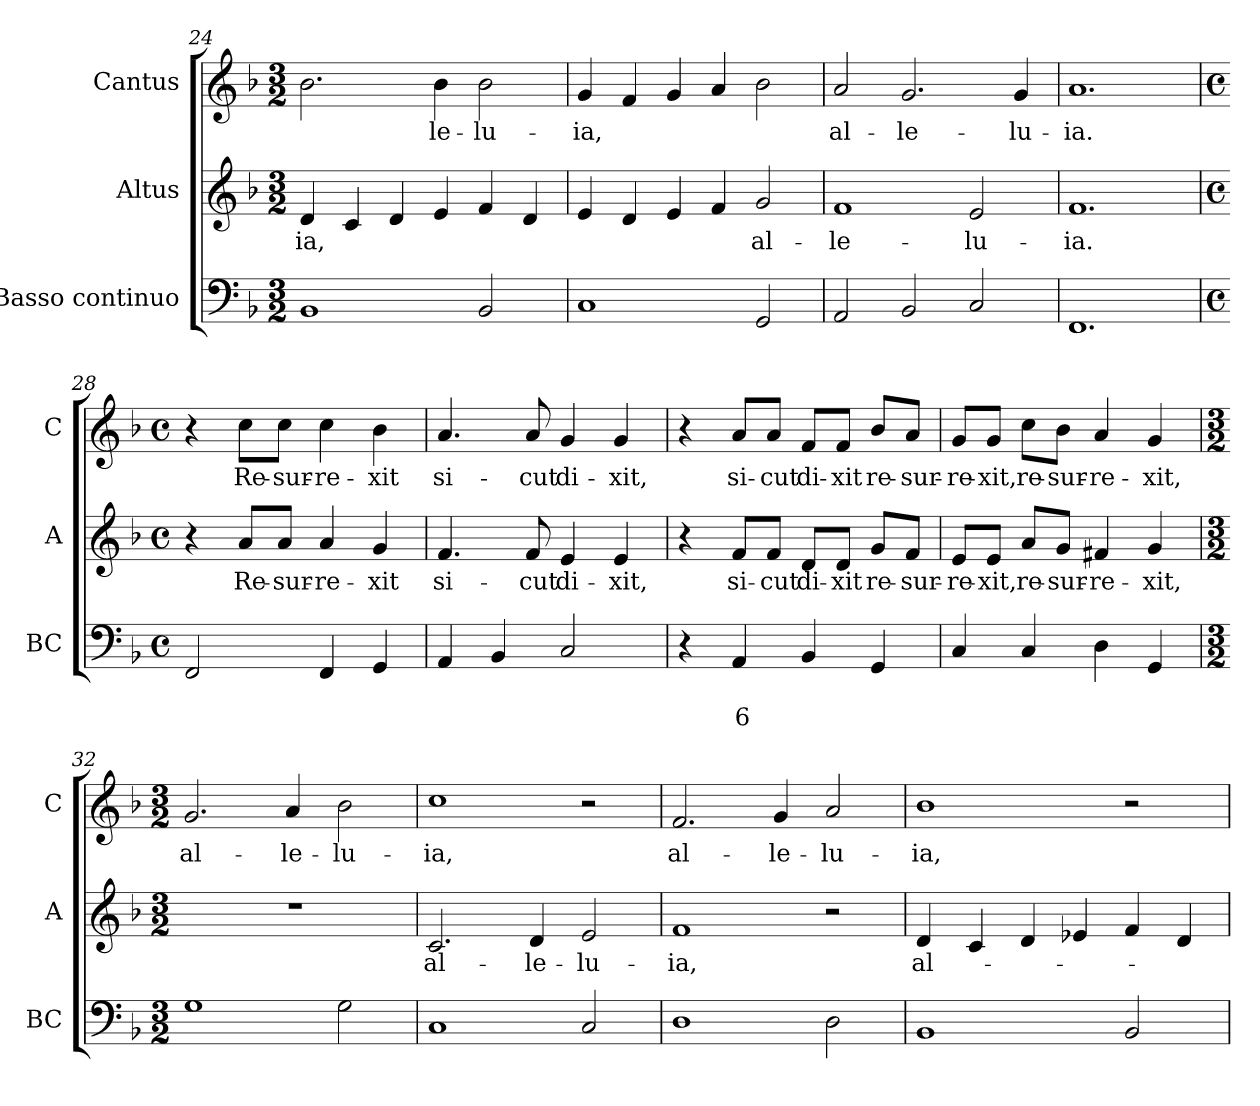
**kern	**text	**text	**kern	**text	**kern	**text
*part3	*part3	*part3	*part2	*part2	*part1	*part1
*staff3	*staff3	*staff3	*staff2	*staff2	*staff1	*staff1
*I"Basso continuo	*	*	*I"Altus	*	*I"Cantus	*
*I'BC	*	*	*I'A	*	*I'C	*
!!LO:LB:g=z
*clefF4	*	*	*clefG2	*	*clefG2	*
*k[b-]	*	*	*k[b-]	*	*k[b-]	*
*F:	*	*	*F:	*	*F:	*
*M3/2	*	*	*M3/2	*	*M3/2	*
=24	=24	=24	=24	=24	=24	=24
!	!	!	!	!LO:LY:b	!	!
1BB-	.	.	4d/	-ia,	2.b-\	.
.	.	.	4c/	.	.	.
.	.	.	4d/	.	.	.
!	!	!	!	!	!	!LO:LY:b
.	.	.	4e/	.	4b-\	-le-
!	!	!	!	!	!	!LO:LY:b
2BB-/	.	.	4f/	.	2b-\	-lu-
.	.	.	4d/	.	.	.
=25	=25	=25	=25	=25	=25	=25
!	!	!	!	!	!	!LO:LY:b
1C	.	.	4e/	.	4g/	-ia,
.	.	.	4d/	.	4f/	.
.	.	.	4e/	.	4g/	.
.	.	.	4f/	.	4a/	.
!	!	!	!	!LO:LY:b	!	!
2GG/	.	.	2g/	al-	2b-\	.
=26	=26	=26	=26	=26	=26	=26
!	!	!	!	!LO:LY:b	!	!
!	!	!	!	!	!	!LO:LY:b
2AA/	.	.	1f	-le-	2a/	al-
!	!	!	!	!	!	!LO:LY:b
2BB-/	.	.	.	.	2.g/	-le-
!	!	!	!	!LO:LY:b	!	!
2C/	.	.	2e/	-lu-	.	.
!	!	!	!	!	!	!LO:LY:b
.	.	.	.	.	4g/	-lu-
=27	=27	=27	=27	=27	=27	=27
!	!	!	!	!LO:LY:b	!	!
!	!	!	!	!	!	!LO:LY:b
1.FF	.	.	1.f	-ia.	1.a	-ia.
!!LO:PB:g=z
=28	=28	=28	=28	=28	=28	=28
*M4/4	*	*	*M4/4	*	*M4/4	*
*met(c)	*	*	*met(c)	*	*met(c)	*
2FF/	.	.	4r	.	4r	.
!	!	!	!	!LO:LY:b	!	!
!	!	!	!	!	!	!LO:LY:b
.	.	.	8a/L	Re-	8cc\L	Re-
!	!	!	!	!LO:LY:b	!	!
!	!	!	!	!	!	!LO:LY:b
.	.	.	8a/J	-sur-	8cc\J	-sur-
!	!	!	!	!LO:LY:b	!	!
!	!	!	!	!	!	!LO:LY:b
4FF/	.	.	4a/	-re-	4cc\	-re-
!	!	!	!	!LO:LY:b	!	!
!	!	!	!	!	!	!LO:LY:b
4GG/	.	.	4g/	-xit	4b-\	-xit
=29	=29	=29	=29	=29	=29	=29
!	!	!	!	!LO:LY:b	!	!
!	!	!	!	!	!	!LO:LY:b
4AA/	.	.	4.f/	si-	4.a/	si-
4BB-/	.	.	.	.	.	.
!	!	!	!	!LO:LY:b	!	!
!	!	!	!	!	!	!LO:LY:b
.	.	.	8f/	-cut	8a/	-cut
!	!	!	!	!LO:LY:b	!	!
!	!	!	!	!	!	!LO:LY:b
2C/	.	.	4e/	di-	4g/	di-
!	!	!	!	!LO:LY:b	!	!
!	!	!	!	!	!	!LO:LY:b
.	.	.	4e/	-xit,	4g/	-xit,
=30	=30	=30	=30	=30	=30	=30
4r	.	.	4r	.	4r	.
!	!	!LO:LY:b	!	!	!	!
!	!	!	!	!LO:LY:b	!	!
!	!	!	!	!	!	!LO:LY:b
4AA/	.	6	8f/L	si-	8a/L	si-
!	!	!	!	!LO:LY:b	!	!
!	!	!	!	!	!	!LO:LY:b
.	.	.	8f/J	-cut	8a/J	-cut
!	!	!	!	!LO:LY:b	!	!
!	!	!	!	!	!	!LO:LY:b
4BB-/	.	.	8d/L	di-	8f/L	di-
!	!	!	!	!LO:LY:b	!	!
!	!	!	!	!	!	!LO:LY:b
.	.	.	8d/J	-xit	8f/J	-xit
!	!	!	!	!LO:LY:b	!	!
!	!	!	!	!	!	!LO:LY:b
4GG/	.	.	8g/L	re-	8b-/L	re-
!	!	!	!	!LO:LY:b	!	!
!	!	!	!	!	!	!LO:LY:b
.	.	.	8f/J	-sur-	8a/J	-sur-
=31	=31	=31	=31	=31	=31	=31
!	!	!	!	!LO:LY:b	!	!
!	!	!	!	!	!	!LO:LY:b
4C/	.	.	8e/L	-re-	8g/L	-re-
!	!	!	!	!LO:LY:b	!	!
!	!	!	!	!	!	!LO:LY:b
.	.	.	8e/J	-xit,	8g/J	-xit,
!	!	!	!	!LO:LY:b	!	!
!	!	!	!	!	!	!LO:LY:b
4C/	.	.	8a/L	re-	8cc\L	re-
!	!	!	!	!LO:LY:b	!	!
!	!	!	!	!	!	!LO:LY:b
.	.	.	8g/J	-sur-	8b-\J	-sur-
!	!	!	!	!LO:LY:b	!	!
!	!	!	!	!	!	!LO:LY:b
4D\	.	.	4f#X/	-re-	4a/	-re-
!	!	!	!	!LO:LY:b	!	!
!	!	!	!	!	!	!LO:LY:b
4GG/	.	.	4g/	-xit,	4g/	-xit,
!!LO:LB:g=z
=32	=32	=32	=32	=32	=32	=32
*M3/2	*	*	*M3/2	*	*M3/2	*
!	!	!	!	!	!	!LO:LY:b
1G	.	.	1.r	.	2.g/	al-
!	!	!	!	!	!	!LO:LY:b
.	.	.	.	.	4a/	-le-
!	!	!	!	!	!	!LO:LY:b
2G\	.	.	.	.	2b-\	-lu-
=33	=33	=33	=33	=33	=33	=33
!	!	!	!	!LO:LY:b	!	!
!	!	!	!	!	!	!LO:LY:b
1C	.	.	2.c/	al-	1cc	-ia,
!	!	!	!	!LO:LY:b	!	!
.	.	.	4d/	-le-	.	.
!	!	!	!	!LO:LY:b	!	!
2C/	.	.	2e/	-lu-	2r	.
=34	=34	=34	=34	=34	=34	=34
!	!	!	!	!LO:LY:b	!	!
!	!	!	!	!	!	!LO:LY:b
1D	.	.	1f	-ia,	2.f/	al-
!	!	!	!	!	!	!LO:LY:b
.	.	.	.	.	4g/	-le-
!	!	!	!	!	!	!LO:LY:b
2D\	.	.	2r	.	2a/	-lu-
=35	=35	=35	=35	=35	=35	=35
!	!	!	!	!LO:LY:b	!	!
!	!	!	!	!	!	!LO:LY:b
1BB-	.	.	4d/	al-	1b-	-ia,
.	.	.	4c/	.	.	.
.	.	.	4d/	.	.	.
.	.	.	4e-X/	.	.	.
2BB-/	.	.	4f/	.	2r	.
.	.	.	4d/	.	.	.
=	=	=	=	=	=	=
*-	*-	*-	*-	*-	*-	*-
